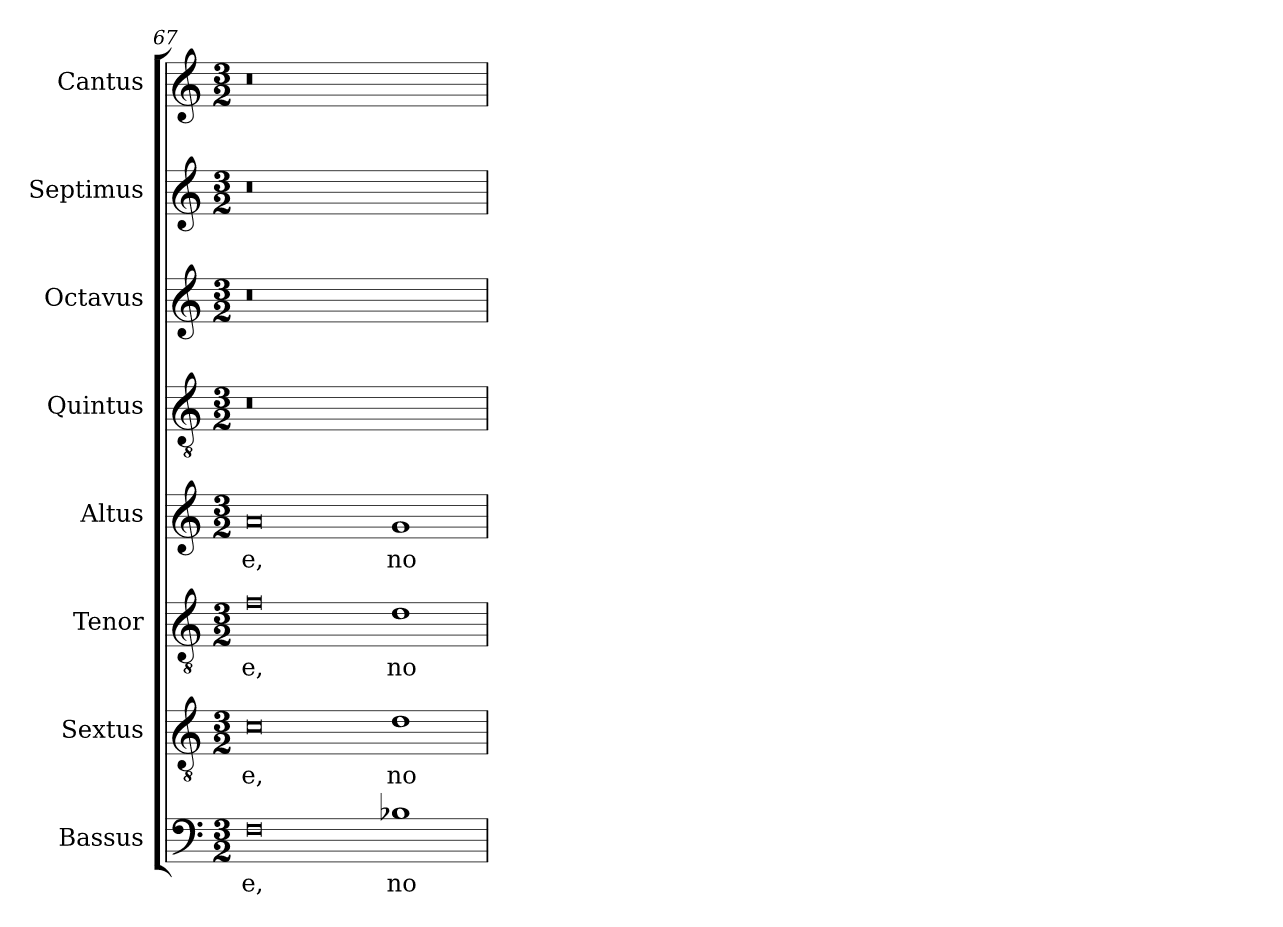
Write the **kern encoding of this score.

**kern	**text	**kern	**text	**kern	**text	**kern	**text	**kern	**kern	**kern	**kern
*part8	*part8	*part7	*part7	*part6	*part6	*part5	*part5	*part4	*part3	*part2	*part1
*staff8	*staff8	*staff7	*staff7	*staff6	*staff6	*staff5	*staff5	*staff4	*staff3	*staff2	*staff1
*I"Bassus	*	*I"Sextus	*	*I"Tenor	*	*I"Altus	*	*I"Quintus	*I"Octavus	*I"Septimus	*I"Cantus
*clefF4	*	*clefGv2	*	*clefGv2	*	*clefG2	*	*clefGv2	*clefG2	*clefG2	*clefG2
*M3/2	*	*M3/2	*	*M3/2	*	*M3/2	*	*M3/2	*M3/2	*M3/2	*M3/2
=67	=67	=67	=67	=67	=67	=67	=67	=67	=67	=67	=67
!	!LO:LY:b:cj	!	!LO:LY:b:cj	!	!LO:LY:b:cj	!	!LO:LY:b:cj	!	!	!	!
0F	e,	0c	e,	0f	-e,	0a	e,	0.r	0.r	0.r	0.r
!	!LO:LY:b:cj	!	!LO:LY:b:cj	!	!LO:LY:b:cj	!	!LO:LY:b:cj	!	!	!	!
1B-	no	1d	no	1d	no-	1g	no	.	.	.	.
=	=	=	=	=	=	=	=	=	=	=	=
*-	*-	*-	*-	*-	*-	*-	*-	*-	*-	*-	*-
